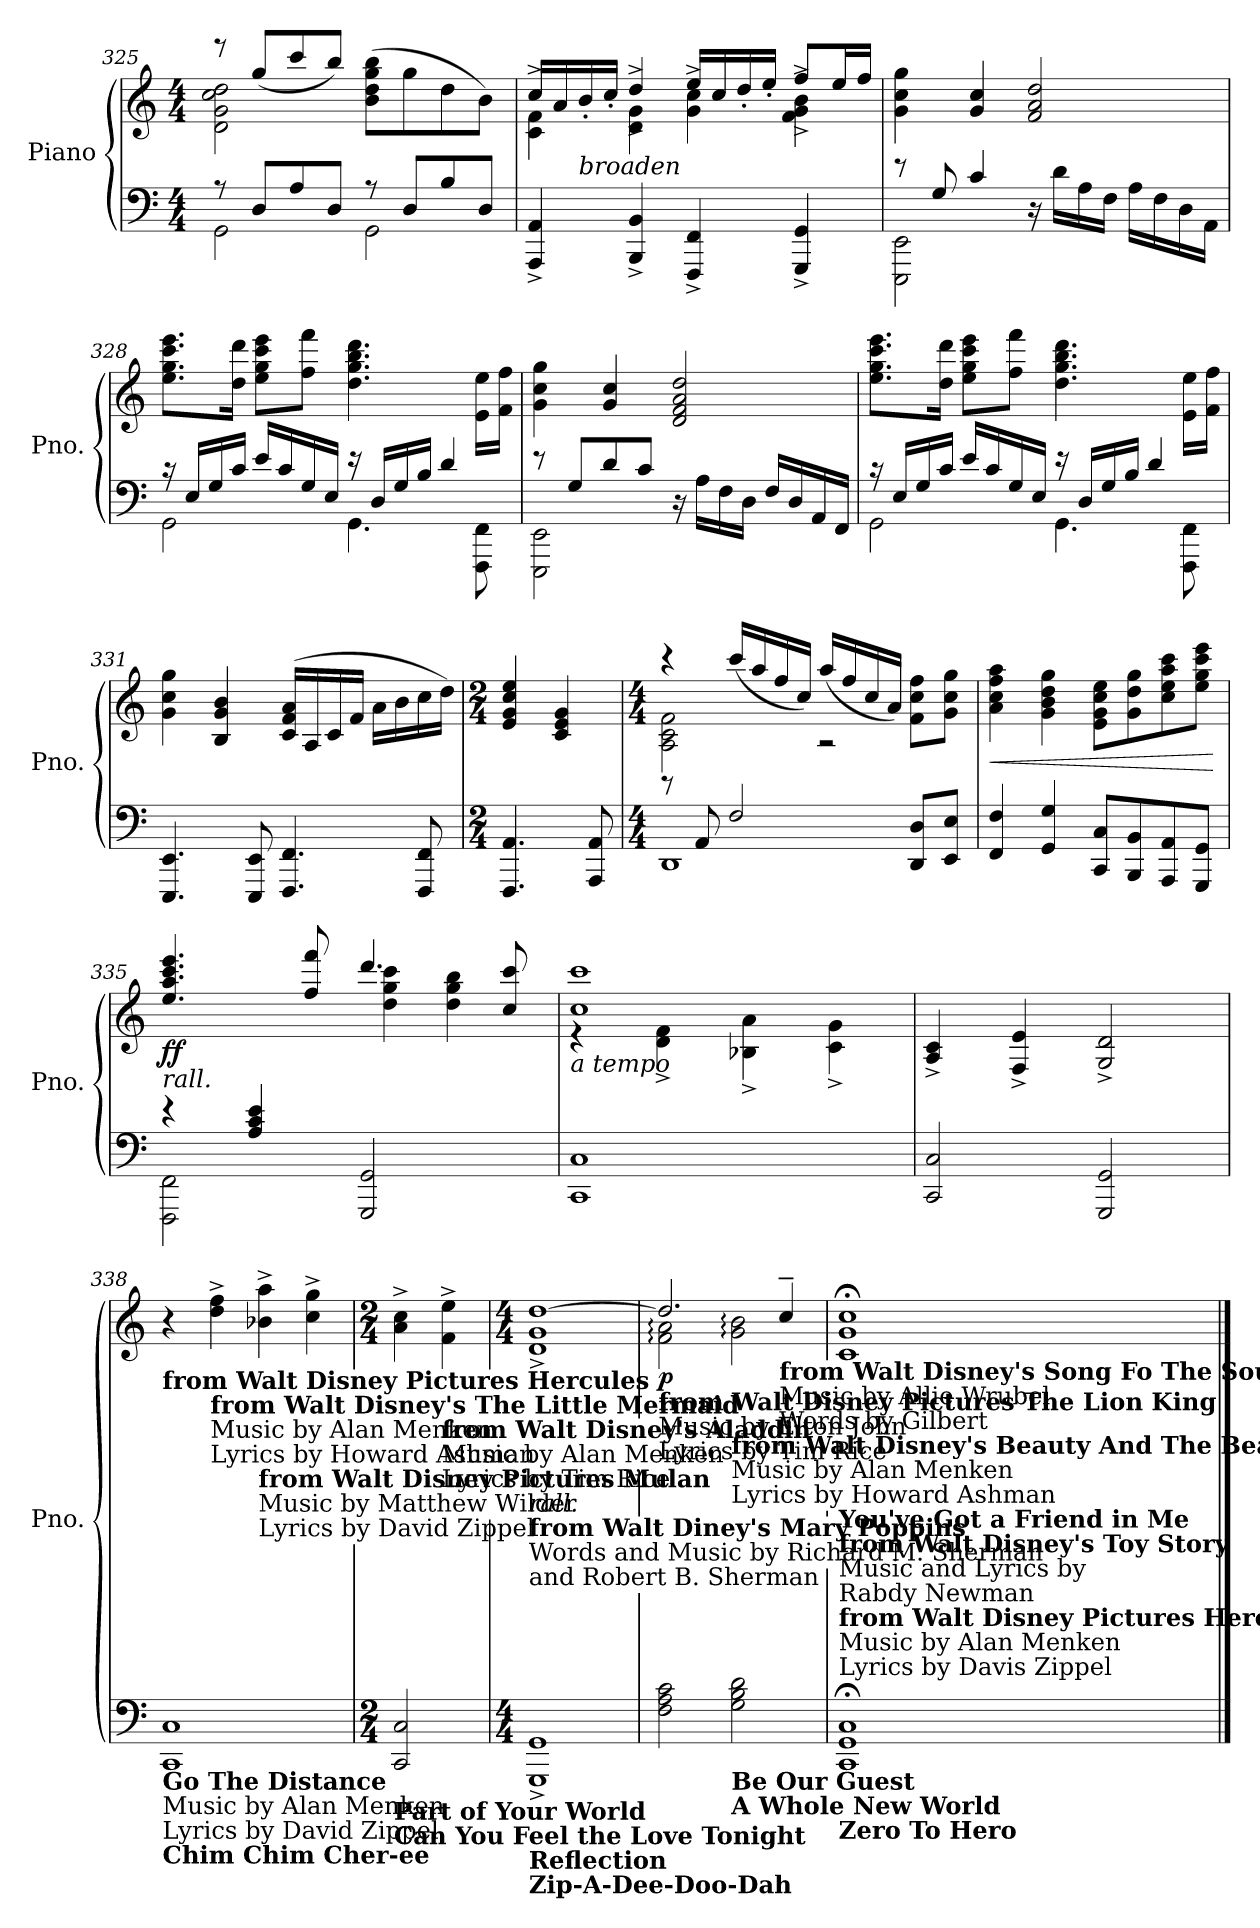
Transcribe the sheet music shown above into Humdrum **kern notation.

**kern	**kern	**dynam
*part1	*part1	*part1
*staff2	*staff1	*staff1/2
*I"Piano	*	*
*I'Pno.	*	*
*clefF4	*clefG2	*
*k[]	*k[]	*
*M4/4	*M4/4	*
=325	=325	=325
*^	*^	*
2GG\	8rA	2d\ 2g\ 2cc\ 2dd\	8reee	.
.	8D/L	.	(8gg/L	.
.	8A/	.	8ccc/	.
.	8D/J	.	8bb/J)	.
2GG\	8rA	(>8b\ 8dd\ 8gg\ 8bb\L	2ryy	.
.	8D/L	8gg\	.	.
.	8B/	8dd\	.	.
.	8D/J	8b\J)	.	.
*v	*v	*	*	*
=326	=326	=326	=326
4AAA/^ 4AA/^	4c\^ 4f\^	16cc/LL	.
.	.	16a/	.
!	!	!LO:TX:b:i:t=broaden	!
.	.	16b'/	.
.	.	16cc'/JJ	.
4BBB/^ 4BB/^	4d\^ 4g\^	4dd^/	.
4FFF/^ 4FF/^	4g\^ 4cc\^	16ee/LL	.
.	.	16cc/	.
.	.	16dd'/	.
.	.	16ee'/JJ	.
4GGG/^ 4GG/^	4f\^ 4g\^ 4b\^	8ff^/L	.
.	.	16ee/L	.
.	.	16ff/JJ	.
*	*v	*v	*
!!LO:LB:g=z
=327	=327	=327
*^	*	*
2EEE\ 2EE\	8re	4g\ 4cc\ 4gg\	.
.	8G/	.	.
.	4c/	4g/ 4cc/	.
16r	2ryy	2f/ 2a/ 2dd/	.
16d\LL	.	.	.
16A\	.	.	.
16F\JJ	.	.	.
16A\LL	.	.	.
16F\	.	.	.
16D\	.	.	.
16AA\JJ	.	.	.
=328	=328	=328	=328
2GG\	16rc	8.ee\ 8.gg\ 8.ccc\ 8.eee\L	.
.	16E/LL	.	.
.	16G/	.	.
.	16c/JJ	16dd\ 16ddd\Jk	.
.	16e/LL	8ee\ 8gg\ 8ccc\ 8eee\L	.
.	16c/	.	.
.	16G/	8ff\ 8fff\J	.
.	16E/JJ	.	.
4.GG\	16re	4.dd\ 4.gg\ 4.bb\ 4.ddd\	.
.	16D/LL	.	.
.	16G/	.	.
.	16B/JJ	.	.
.	4d/	.	.
8FFF\ 8FF\	.	16e\ 16ee\LL	.
.	.	16f\ 16ff\JJ	.
=329	=329	=329	=329
2EEE\ 2EE\	8re	4g\ 4cc\ 4gg\	.
.	8G/L	.	.
.	8d/	4g/ 4cc/	.
.	8c/J	.	.
16r	2ryy	2d/ 2f/ 2a/ 2dd/	.
16A\LL	.	.	.
16F\	.	.	.
16D\JJ	.	.	.
16F/LL	.	.	.
16D/	.	.	.
16AA/	.	.	.
16FF/JJ	.	.	.
!!LO:PB:g=z
=330	=330	=330	=330
2GG\	16rc	8.ee\ 8.gg\ 8.ccc\ 8.eee\L	.
.	16E/LL	.	.
.	16G/	.	.
.	16c/JJ	16dd\ 16ddd\Jk	.
.	16e/LL	8ee\ 8gg\ 8ccc\ 8eee\L	.
.	16c/	.	.
.	16G/	8ff\ 8fff\J	.
.	16E/JJ	.	.
4.GG\	16re	4.dd\ 4.gg\ 4.bb\ 4.ddd\	.
.	16D/LL	.	.
.	16G/	.	.
.	16B/JJ	.	.
.	4d/	.	.
8FFF\ 8FF\	.	16e\ 16ee\LL	.
.	.	16f\ 16ff\JJ	.
*v	*v	*	*
=331	=331	=331
4.EEE/ 4.EE/	4g\ 4cc\ 4gg\	.
.	4B/ 4g/ 4b/	.
8EEE/ 8EE/	.	.
4.FFF/ 4.FF/	(16c/ 16f/ 16a/LL	.
.	16A/	.
.	16c/	.
.	16f/JJ	.
.	16a\LL	.
.	16b\	.
8FFF/ 8FF/	16cc\	.
.	16dd\JJ)	.
=332	=332	=332
*M2/4	*M2/4	*
4.FFF/ 4.AA/	4e/ 4g/ 4cc/ 4ee/	.
.	4c/ 4e/ 4g/	.
8AAA/ 8AA/	.	.
!!LO:LB:g=z
=333	=333	=333
*M4/4	*M4/4	*
*^	*^	*
1DD	8re	2A\ 2c\ 2f\	4rccc	.
.	8AA/	.	.	.
.	2F/	.	(16ccc/LL	.
.	.	.	16aa/	.
.	.	.	16ff/	.
.	.	.	16cc/JJ)	.
.	.	2rA	(16aa/LL	.
.	.	.	16ff/	.
.	.	.	16cc/	.
.	.	.	16a/JJ)	.
.	8DD/ 8D/L	.	8f\ 8cc\ 8ff\L	.
.	8EE/ 8E/J	.	8g\ 8cc\ 8gg\J	.
=334	=334	=334	=334	=334
!	!	!	!	!LO:HP:b
*v	*v	*	*	*
*	*v	*v	*
4FF/ 4F/	4a\ 4cc\ 4ff\ 4aa\	<
4GG/ 4G/	4g\ 4b\ 4dd\ 4gg\	.
8CC/ 8C/L	8e\ 8g\ 8cc\ 8ee\L	.
8BBB/ 8BB/	8g\ 8dd\ 8gg\	.
8AAA/ 8AA/	8cc\ 8ee\ 8aa\ 8ccc\	.
8GGG/ 8GG/J	8ee\ 8gg\ 8ccc\ 8eee\J	.
.	.	[
=335	=335	=335
*^	*^	*
!	!	!LO:TX:b:i:t=rall.	!	!
!	!	!	!	!LO:DY:b
2FFF\ 2FF\	4re	4.ee/ 4.aa/ 4.ccc/ 4.eee/	2ryy	ff
.	4A/ 4c/ 4e/	.	.	.
.	.	8ff/ 8fff/	.	.
2GGG/ 2GG/	2ryy	4.ddd/	4dd\ 4gg\ 4ccc\	.
.	.	.	4dd\ 4gg\ 4bb\	.
.	.	8cc/ 8ccc/	.	.
*v	*v	*	*	*
=336	=336	=336	=336
!	!LO:TX:b:i:t=a tempo	!	!
1CC 1C	1cc 1ccc	4r	.
.	.	4d\^ 4f\^	.
.	.	4B-X\^ 4a\^	.
.	.	4c\^ 4g\^	.
*	*v	*v	*
=337	=337	=337
2CC/ 2C/	4A/^ 4c/^	.
.	4F/^ 4e/^	.
2GGG/ 2GG/	2G/^ 2d/^	.
!!LO:LB:g=z
=338	=338	=338
!	!LO:TX:b:B:t=from Walt Disney Pictures Hercules	!
!LO:TX:b:B:t=Go The Distance	!	!
!LO:TX:b:t=Music by Alan Menken	!	!
!LO:TX:b:t=Lyrics by David Zippel	!	!
!LO:TX:b:B:t=Chim Chim Cher-ee	!	!
1CC 1C	4r	.
!	!LO:TX:b:B:t=from Walt Disney's The Little Mermaid	!
!	!LO:TX:b:t=Music by Alan Menken	!
!	!LO:TX:b:t=Lyrics by Howard Ashman	!
.	4dd\^ 4ff\^	.
!	!LO:TX:b:B:t=from Walt Disney Pictures Mulan	!
!	!LO:TX:b:t=Music by Matthew Wilder	!
!	!LO:TX:b:t=Lyrics by David Zippel	!
.	4b-X\^ 4aa\^	.
.	4cc\^ 4gg\^	.
=339	=339	=339
*M2/4	*M2/4	*
!LO:TX:b:B:t=Part of Your World	!	!
!LO:TX:b:B:t=Can You Feel the Love Tonight	!	!
2CC/ 2C/	4a\^ 4cc\^	.
!	!LO:TX:b:B:t=from Walt Disney's Aladdin	!
!	!LO:TX:b:t=Music by Alan Menken	!
!	!LO:TX:b:t=Lyrics by Tim Rice	!
.	4f\^ 4ee\^	.
=340	=340	=340
*M4/4	*M4/4	*
!	!LO:TX:b:i:t=rall.	!
!	!LO:TX:b:B:t=from Walt Diney's Mary Poppins	!
!	!LO:TX:b:t=Words and Music by Richard M. Sherman	!
!	!LO:TX:b:t=and Robert B. Sherman	!
!LO:TX:b:B:t=Reflection	!	!
!LO:TX:b:B:t=Zip-A-Dee-Doo-Dah	!	!
1GGG^ 1GG^	1d^ 1g^ [1dd^	.
=341	=341	=341
*	*^	*
!	!LO:TX:b:B:t=from Walt Disney Pictures The Lion King	!	!
!	!LO:TX:b:t=Music by Elton John	!	!
!	!LO:TX:b:t=Lyrics by Tim Rice	!	!
!	!	!	!LO:DY:b
2F\ 2A\ 2c\	2.dd/]	2f\: 2a\:	p
!	!	!LO:TX:b:B:t=from Walt Disney's Beauty And The Beast	!
!	!	!LO:TX:b:t=Music by Alan Menken	!
!	!	!LO:TX:b:t=Lyrics by Howard Ashman	!
!LO:TX:b:B:t=Be Our Guest	!	!	!
!LO:TX:b:B:t=A Whole New World	!	!	!
2G\ 2B\ 2d\	.	2g\: 2b\:	.
!	!LO:TX:b:B:t=from Walt Disney's Song Fo The South	!	!
!	!LO:TX:b:t=Music by Allie Wrubel	!	!
!	!LO:TX:b:t=Words by Gilbert	!	!
.	4cc~/	.	.
*	*v	*v	*
=342	=342	=342
!	!LO:TX:b:B:t=You've Got a Friend in Me	!
!	!LO:TX:b:B:t=from Walt Disney's Toy Story	!
!	!LO:TX:b:t=Music and Lyrics by	!
!	!LO:TX:b:t=Rabdy Newman	!
!	!LO:TX:b:B:t=from Walt Disney Pictures Hercules	!
!	!LO:TX:b:t=Music by Alan Menken	!
!	!LO:TX:b:t=Lyrics by Davis Zippel	!
!LO:TX:b:B:t=Zero To Hero	!	!
1CC;< 1GG;< 1C;<	1c;< 1g;< 1cc;<	.
==	==	==
*-	*-	*-
